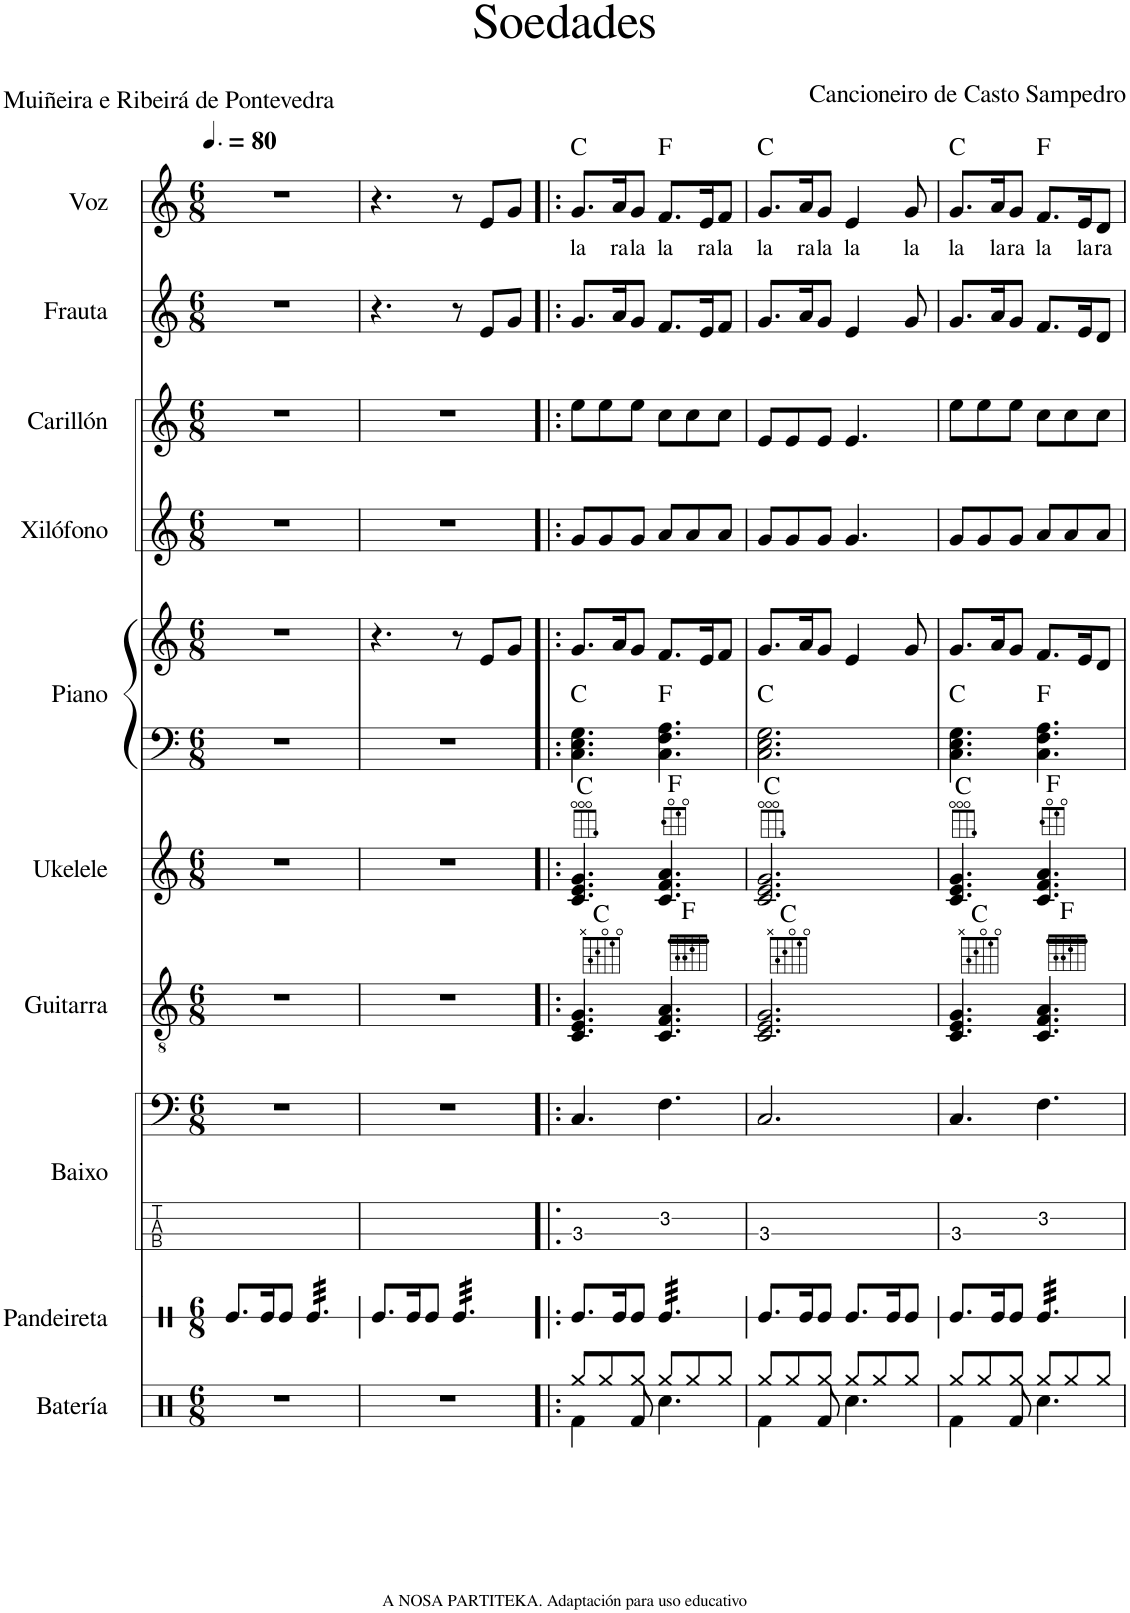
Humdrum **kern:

**kern	**kern	**kern	**kern	**kern	**harte	**kern	**harte	**kern	**kern	**harte	**kern	**kern	**kern	**kern	**text	**harte
*part10	*part9	*part8	*part8	*part7	*part7	*part6	*part6	*part5	*part5	*part5	*part4	*part3	*part2	*part1	*part1	*part1
*staff12	*staff11	*staff10	*staff9	*staff8	*	*staff7	*	*staff6	*staff5	*	*staff4	*staff3	*staff2	*staff1	*staff1	*
*I"Batería	*I"Pandeireta	*I"Baixo	*	*I"Guitarra	*	*I"Ukelele	*	*I"Piano	*	*	*I"Xilófono	*I"Carillón	*I"Frauta	*I"Voz	*	*
*I'Bat.	*I'Pndr.	*I'B.	*	*I'G.	*	*I'Uk.	*	*I'Pno.	*	*	*I'Xil.	*I'C.	*I'F.	*I'V.	*	*
*	*stria1	*stria4	*	*	*	*	*	*	*	*	*	*	*	*	*	*
*clefX	*clefX	*	*clefF4	*clefGv2	*	*clefG2	*	*clefF4	*clefG2	*	*clefG2	*clefG2	*clefG2	*clefG2	*	*
*	*	*Trd7c12	*Trd7c12	*	*	*	*	*	*	*	*Trd-7c-12	*Trd-14c-24	*	*	*	*
*k[]	*k[]	*k[]	*k[]	*k[]	*	*k[]	*	*k[]	*k[]	*	*k[]	*k[]	*k[]	*k[]	*	*
*M6/8	*M6/8	*M6/8	*M6/8	*M6/8	*	*M6/8	*	*M6/8	*M6/8	*	*M6/8	*M6/8	*M6/8	*M6/8	*	*
*MM120	*MM120	*MM120	*MM120	*MM120	*	*MM120	*	*MM120	*MM120	*	*MM120	*MM120	*MM120	*MM120	*	*
=1	=1	=1	=1	=1	=1	=1	=1	=1	=1	=1	=1	=1	=1	=1	=1	=1
2.r	8.Re/L	2.r	2.r	2.r	.	2.r	.	2.r	2.r	.	2.r	2.r	2.r	2.r	.	.
.	16Re/K	.	.	.	.	.	.	.	.	.	.	.	.	.	.	.
.	8Re/J	.	.	.	.	.	.	.	.	.	.	.	.	.	.	.
*	*tremolo	*	*	*	*	*	*	*	*	*	*	*	*	*	*	*
.	32Re/LLL	.	.	.	.	.	.	.	.	.	.	.	.	.	.	.
.	32Re/	.	.	.	.	.	.	.	.	.	.	.	.	.	.	.
.	32Re/	.	.	.	.	.	.	.	.	.	.	.	.	.	.	.
.	32Re/	.	.	.	.	.	.	.	.	.	.	.	.	.	.	.
.	32Re/	.	.	.	.	.	.	.	.	.	.	.	.	.	.	.
.	32Re/	.	.	.	.	.	.	.	.	.	.	.	.	.	.	.
.	32Re/	.	.	.	.	.	.	.	.	.	.	.	.	.	.	.
.	32Re/	.	.	.	.	.	.	.	.	.	.	.	.	.	.	.
.	32Re/	.	.	.	.	.	.	.	.	.	.	.	.	.	.	.
.	32Re/	.	.	.	.	.	.	.	.	.	.	.	.	.	.	.
.	32Re/	.	.	.	.	.	.	.	.	.	.	.	.	.	.	.
.	32Re/JJJ	.	.	.	.	.	.	.	.	.	.	.	.	.	.	.
*	*Xtremolo	*	*	*	*	*	*	*	*	*	*	*	*	*	*	*
=2	=2	=2	=2	=2	=2	=2	=2	=2	=2	=2	=2	=2	=2	=2	=2	=2
2.r	8.Re/L	2.r	2.r	2.r	.	2.r	.	2.r	4.r	.	2.r	2.r	4.r	4.r	.	.
.	16Re/K	.	.	.	.	.	.	.	.	.	.	.	.	.	.	.
.	8Re/J	.	.	.	.	.	.	.	.	.	.	.	.	.	.	.
*	*tremolo	*	*	*	*	*	*	*	*	*	*	*	*	*	*	*
.	32Re/LLL	.	.	.	.	.	.	.	8r	.	.	.	8r	8r	.	.
.	32Re/	.	.	.	.	.	.	.	.	.	.	.	.	.	.	.
.	32Re/	.	.	.	.	.	.	.	.	.	.	.	.	.	.	.
.	32Re/	.	.	.	.	.	.	.	.	.	.	.	.	.	.	.
.	32Re/	.	.	.	.	.	.	.	8e/L	.	.	.	8e/L	8e/L	.	.
.	32Re/	.	.	.	.	.	.	.	.	.	.	.	.	.	.	.
.	32Re/	.	.	.	.	.	.	.	.	.	.	.	.	.	.	.
.	32Re/	.	.	.	.	.	.	.	.	.	.	.	.	.	.	.
.	32Re/	.	.	.	.	.	.	.	8g/J	.	.	.	8g/J	8g/J	.	.
.	32Re/	.	.	.	.	.	.	.	.	.	.	.	.	.	.	.
.	32Re/	.	.	.	.	.	.	.	.	.	.	.	.	.	.	.
.	32Re/JJJ	.	.	.	.	.	.	.	.	.	.	.	.	.	.	.
*	*Xtremolo	*	*	*	*	*	*	*	*	*	*	*	*	*	*	*
=3!|:	=3!|:	=3!|:	=3!|:	=3!|:	=3!|:	=3!|:	=3!|:	=3!|:	=3!|:	=3!|:	=3!|:	=3!|:	=3!|:	=3!|:	=3!|:	=3!|:
*^	*	*	*	*	*	*	*	*	*	*	*	*	*	*	*	*
!	!	!	!	!	!	!	!	!	!	!	!	!	!	!	!	!LO:LY:b	!
8Rgg/L	4Rf\	8.Re/L	4.C	4.C/	4.C/ 4.E/ 4.G/	C:maj	4.c/ 4.e/ 4.g/	C:maj	4.C\ 4.E\ 4.G\	8.g/L	C:maj	8g/L	8ee\L	8.g/L	8.g/L	la	C:maj
8Rgg/	.	.	.	.	.	.	.	.	.	.	.	8g/	8ee\	.	.	.	.
!	!	!	!	!	!	!	!	!	!	!	!	!	!	!	!	!LO:LY:b	!
.	.	16Re/K	.	.	.	.	.	.	.	16a/K	.	.	.	16a/K	16a/K	ra	.
!	!	!	!	!	!	!	!	!	!	!	!	!	!	!	!	!LO:LY:b	!
8Rgg/J	8Rf/	8Re/J	.	.	.	.	.	.	.	8g/J	.	8g/J	8ee\J	8g/J	8g/J	la	.
!	!	!	!	!	!	!	!	!	!	!	!	!	!	!	!	!LO:LY:b	!
*	*	*tremolo	*	*	*	*	*	*	*	*	*	*	*	*	*	*	*
8Rgg/L	4.Rcc\	32Re/LLL	4.F	4.F\	4.C/ 4.F/ 4.A/	F:maj	4.c/ 4.f/ 4.a/	F:maj	4.C\ 4.F\ 4.A\	8.f/L	F:maj	8a/L	8cc\L	8.f/L	8.f/L	la	F:maj
.	.	32Re/	.	.	.	.	.	.	.	.	.	.	.	.	.	.	.
.	.	32Re/	.	.	.	.	.	.	.	.	.	.	.	.	.	.	.
.	.	32Re/	.	.	.	.	.	.	.	.	.	.	.	.	.	.	.
8Rgg/	.	32Re/	.	.	.	.	.	.	.	.	.	8a/	8cc\	.	.	.	.
.	.	32Re/	.	.	.	.	.	.	.	.	.	.	.	.	.	.	.
!	!	!	!	!	!	!	!	!	!	!	!	!	!	!	!	!LO:LY:b	!
.	.	32Re/	.	.	.	.	.	.	.	16e/K	.	.	.	16e/K	16e/K	ra	.
.	.	32Re/	.	.	.	.	.	.	.	.	.	.	.	.	.	.	.
!	!	!	!	!	!	!	!	!	!	!	!	!	!	!	!	!LO:LY:b	!
8Rgg/J	.	32Re/	.	.	.	.	.	.	.	8f/J	.	8a/J	8cc\J	8f/J	8f/J	la	.
.	.	32Re/	.	.	.	.	.	.	.	.	.	.	.	.	.	.	.
.	.	32Re/	.	.	.	.	.	.	.	.	.	.	.	.	.	.	.
.	.	32Re/JJJ	.	.	.	.	.	.	.	.	.	.	.	.	.	.	.
*	*	*Xtremolo	*	*	*	*	*	*	*	*	*	*	*	*	*	*	*
=4	=4	=4	=4	=4	=4	=4	=4	=4	=4	=4	=4	=4	=4	=4	=4	=4	=4
!	!	!	!	!	!	!	!	!	!	!	!	!	!	!	!	!LO:LY:b	!
8Rgg/L	4Rf\	8.Re/L	2.C	2.C/	2.C/ 2.E/ 2.G/	C:maj	2.c/ 2.e/ 2.g/	C:maj	2.C\ 2.E\ 2.G\	8.g/L	C:maj	8g/L	8e/L	8.g/L	8.g/L	la	C:maj
8Rgg/	.	.	.	.	.	.	.	.	.	.	.	8g/	8e/	.	.	.	.
!	!	!	!	!	!	!	!	!	!	!	!	!	!	!	!	!LO:LY:b	!
.	.	16Re/K	.	.	.	.	.	.	.	16a/K	.	.	.	16a/K	16a/K	ra	.
!	!	!	!	!	!	!	!	!	!	!	!	!	!	!	!	!LO:LY:b	!
8Rgg/J	8Rf/	8Re/J	.	.	.	.	.	.	.	8g/J	.	8g/J	8e/J	8g/J	8g/J	la	.
!	!	!	!	!	!	!	!	!	!	!	!	!	!	!	!	!LO:LY:b	!
8Rgg/L	4.Rcc\	8.Re/L	.	.	.	.	.	.	.	4e/	.	4.g/	4.e/	4e/	4e/	la	.
8Rgg/	.	.	.	.	.	.	.	.	.	.	.	.	.	.	.	.	.
.	.	16Re/K	.	.	.	.	.	.	.	.	.	.	.	.	.	.	.
!	!	!	!	!	!	!	!	!	!	!	!	!	!	!	!	!LO:LY:b	!
8Rgg/J	.	8Re/J	.	.	.	.	.	.	.	8g/	.	.	.	8g/	8g/	la	.
=5	=5	=5	=5	=5	=5	=5	=5	=5	=5	=5	=5	=5	=5	=5	=5	=5	=5
!	!	!	!	!	!	!	!	!	!	!	!	!	!	!	!	!LO:LY:b	!
8Rgg/L	4Rf\	8.Re/L	4.C	4.C/	4.C/ 4.E/ 4.G/	C:maj	4.c/ 4.e/ 4.g/	C:maj	4.C\ 4.E\ 4.G\	8.g/L	C:maj	8g/L	8ee\L	8.g/L	8.g/L	la	C:maj
8Rgg/	.	.	.	.	.	.	.	.	.	.	.	8g/	8ee\	.	.	.	.
!	!	!	!	!	!	!	!	!	!	!	!	!	!	!	!	!LO:LY:b	!
.	.	16Re/K	.	.	.	.	.	.	.	16a/K	.	.	.	16a/K	16a/K	la	.
!	!	!	!	!	!	!	!	!	!	!	!	!	!	!	!	!LO:LY:b	!
8Rgg/J	8Rf/	8Re/J	.	.	.	.	.	.	.	8g/J	.	8g/J	8ee\J	8g/J	8g/J	ra	.
!	!	!	!	!	!	!	!	!	!	!	!	!	!	!	!	!LO:LY:b	!
*	*	*tremolo	*	*	*	*	*	*	*	*	*	*	*	*	*	*	*
8Rgg/L	4.Rcc\	32Re/LLL	4.F	4.F\	4.C/ 4.F/ 4.A/	F:maj	4.c/ 4.f/ 4.a/	F:maj	4.C\ 4.F\ 4.A\	8.f/L	F:maj	8a/L	8cc\L	8.f/L	8.f/L	la	F:maj
.	.	32Re/	.	.	.	.	.	.	.	.	.	.	.	.	.	.	.
.	.	32Re/	.	.	.	.	.	.	.	.	.	.	.	.	.	.	.
.	.	32Re/	.	.	.	.	.	.	.	.	.	.	.	.	.	.	.
8Rgg/	.	32Re/	.	.	.	.	.	.	.	.	.	8a/	8cc\	.	.	.	.
.	.	32Re/	.	.	.	.	.	.	.	.	.	.	.	.	.	.	.
!	!	!	!	!	!	!	!	!	!	!	!	!	!	!	!	!LO:LY:b	!
.	.	32Re/	.	.	.	.	.	.	.	16e/K	.	.	.	16e/K	16e/K	la	.
.	.	32Re/	.	.	.	.	.	.	.	.	.	.	.	.	.	.	.
!	!	!	!	!	!	!	!	!	!	!	!	!	!	!	!	!LO:LY:b	!
8Rgg/J	.	32Re/	.	.	.	.	.	.	.	8d/J	.	8a/J	8cc\J	8d/J	8d/J	ra	.
.	.	32Re/	.	.	.	.	.	.	.	.	.	.	.	.	.	.	.
.	.	32Re/	.	.	.	.	.	.	.	.	.	.	.	.	.	.	.
.	.	32Re/JJJ	.	.	.	.	.	.	.	.	.	.	.	.	.	.	.
*	*	*Xtremolo	*	*	*	*	*	*	*	*	*	*	*	*	*	*	*
*v	*v	*	*	*	*	*	*	*	*	*	*	*	*	*	*	*	*
=	=	=	=	=	=	=	=	=	=	=	=	=	=	=	=	=
*-	*-	*-	*-	*-	*-	*-	*-	*-	*-	*-	*-	*-	*-	*-	*-	*-
